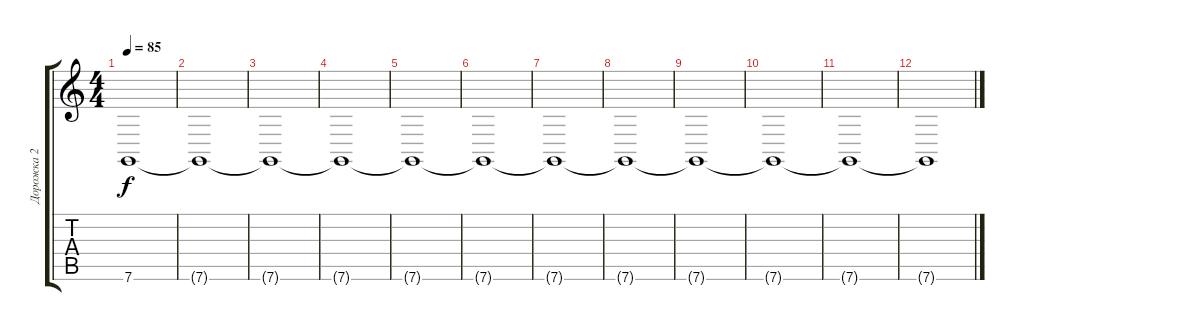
\track ("Дорожка 2" "Дорожка 2") {instrument stringensemble1}
\staff {score tabs}
\tuning (E4 B3 G3 D3 A2 C2) {hide}
\ts (4 4)
\tempo 85
\clef g2
\ks c
7.6{t}.1{dy f} |
7.6{t}.1 |
7.6{t}.1 |
7.6{t}.1{volume 9} |
7.6{t}.1 |
7.6{t}.1 |
7.6{t}.1 |
7.6{t}.1{volume 0} |
7.6{t}.1 |
7.6{t}.1 |
7.6{t}.1 |
7.6{t}.1
